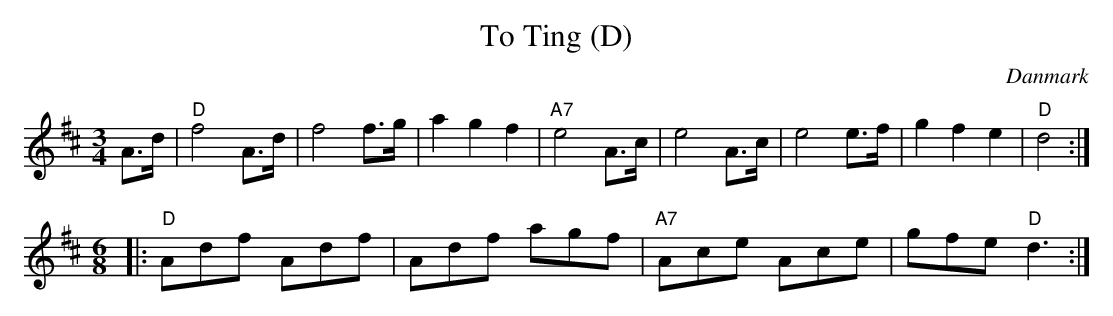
X:1
T: To Ting (D)
O: Danmark
M: 3/4
L: 1/8
K: D
A>d \
| "D"f4 A>d | f4 f>g | a2 g2 f2 | "A7"e4 A>c \
| e4 A>c | e4 e>f | g2 f2 e2 | "D"d4 :|
M: 6/8
|: "D"Adf Adf | Adf agf | "A7"Ace Ace | gfe "D"d3 :|
